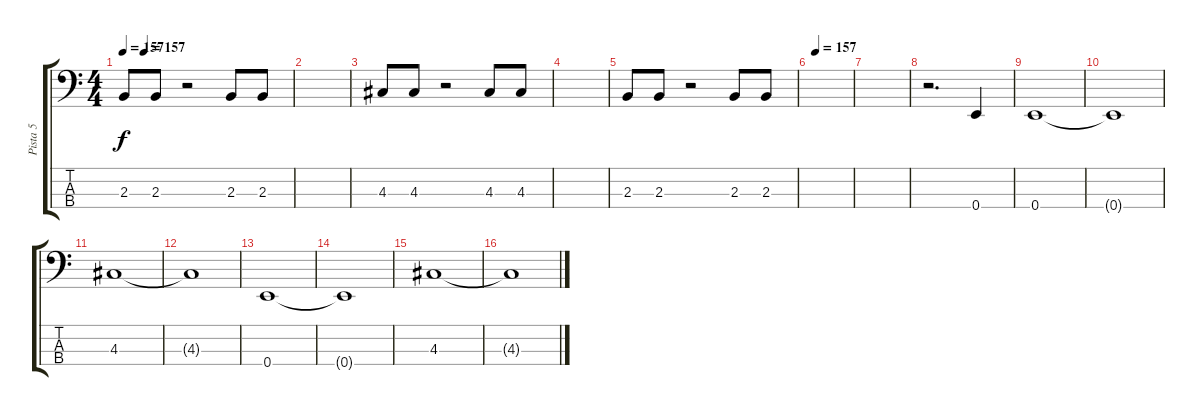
\track ("Pista 5" "Pista 5") {instrument electricbassfinger}
\staff {score tabs}
\tuning (G2 D2 A1 E1) {hide}
\ts (4 4)
\tempo 157
\tempo (157 0.125)
\clef f4
\ks c
2.3.8{dy f} 2.3.8 r.2 2.3.8 2.3.8 |
|
4.3.8 4.3.8 r.2 4.3.8 4.3.8 |
|
2.3.8 2.3.8 r.2 2.3.8 2.3.8 |
\tempo (157 0.125)
|
|
r.2{d} 0.4.4 |
0.4.1 |
0.4{t}.1 |
4.3.1 |
4.3{t}.1 |
0.4.1 |
0.4{t}.1 |
4.3.1 |
4.3{t}.1
